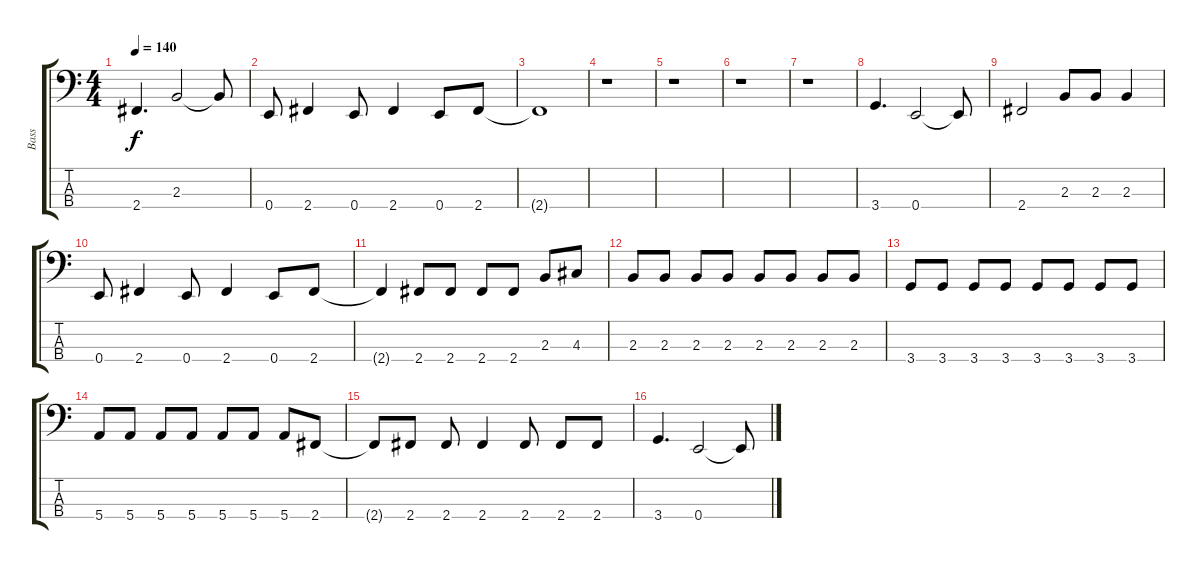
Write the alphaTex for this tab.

\track ("Bass" "Bass") {instrument electricbassfinger}
\staff {score tabs}
\tuning (G2 D2 A1 E1) {hide}
\ts (4 4)
\tempo 140
\clef f4
\ks c
2.4.4{d dy f} 2.3.2 2.3{t}.8 |
0.4.8 2.4.4 0.4.8 2.4.4 0.4.8 2.4.8 |
2.4{t}.1 |
r.1 |
r.1 |
r.1 |
r.1 |
3.4.4{d} 0.4.2 0.4{t}.8 |
2.4.2 2.3.8 2.3.8 2.3.4 |
0.4.8 2.4.4 0.4.8 2.4.4 0.4.8 2.4.8 |
2.4{t}.4 2.4.8 2.4.8 2.4.8 2.4.8 2.3.8 4.3.8 |
2.3.8 2.3.8 2.3.8 2.3.8 2.3.8 2.3.8 2.3.8 2.3.8 |
3.4.8 3.4.8 3.4.8 3.4.8 3.4.8 3.4.8 3.4.8 3.4.8 |
5.4.8 5.4.8 5.4.8 5.4.8 5.4.8 5.4.8 5.4.8 2.4.8 |
2.4{t}.8 2.4.8 2.4.8 2.4.4 2.4.8 2.4.8 2.4.8 |
3.4.4{d} 0.4.2 0.4{t}.8
